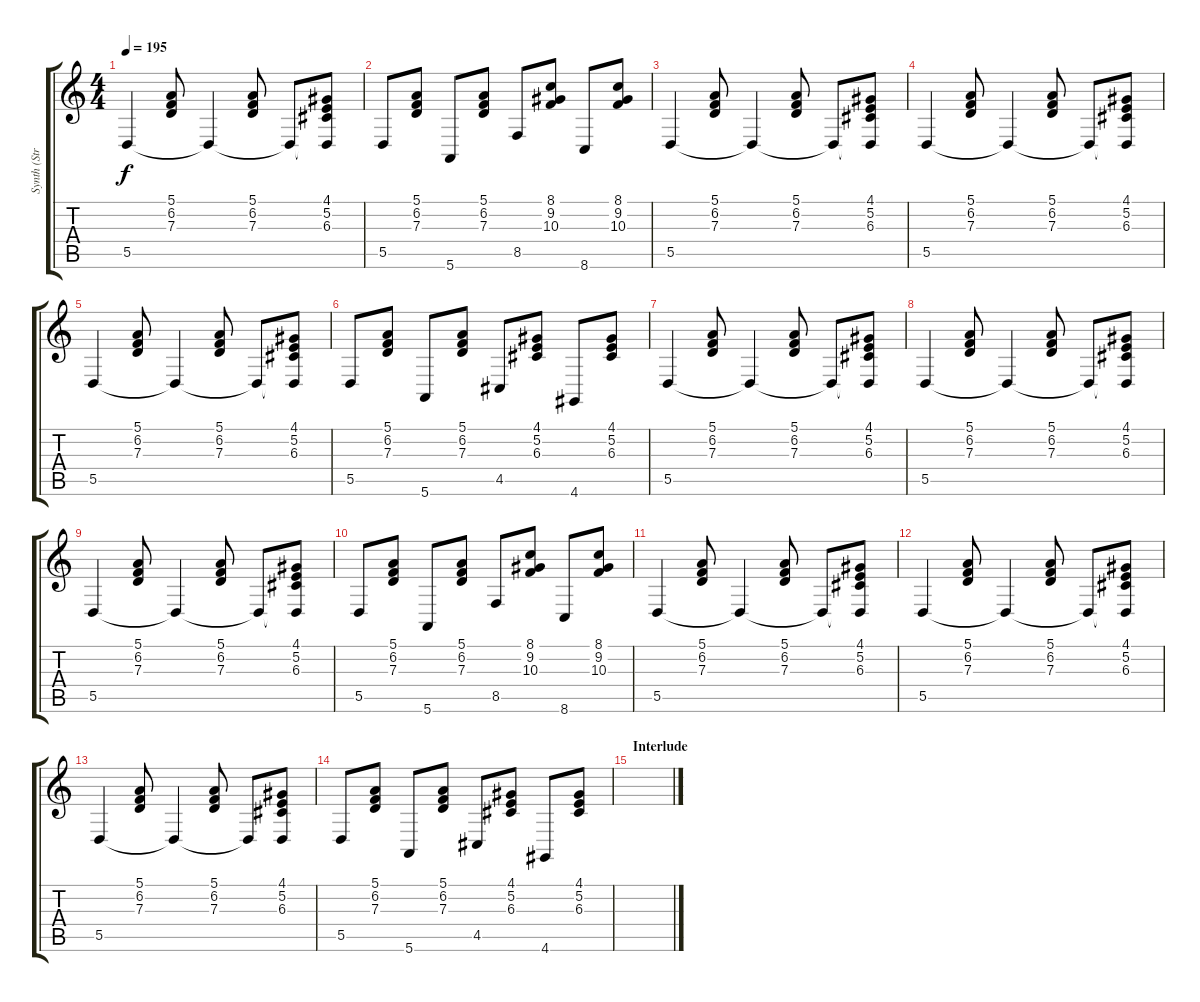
\track ("Synth (Strings)" "Synth (Str") {instrument stringensemble1}
\staff {score tabs}
\tuning (E4 B3 G3 D3 A2 E2) {hide}
\ts (4 4)
\tempo 195
\clef g2
\ks c
5.5.4{dy f} (5.1 6.2 7.3).8 5.5{t}.4 (5.1 6.2 7.3).8 5.5{t}.8 (4.1 5.2 6.3 5.5{t}).8 |
5.5.8 (5.1 6.2 7.3).8 5.6.8 (5.1 6.2 7.3).8 8.5.8 (8.1 9.2 10.3).8 8.6.8 (8.1 9.2 10.3).8 |
5.5.4 (5.1 6.2 7.3).8 5.5{t}.4 (5.1 6.2 7.3).8 5.5{t}.8 (4.1 5.2 6.3 5.5{t}).8 |
5.5.4 (5.1 6.2 7.3).8 5.5{t}.4 (5.1 6.2 7.3).8 5.5{t}.8 (4.1 5.2 6.3 5.5{t}).8 |
5.5.4 (5.1 6.2 7.3).8 5.5{t}.4 (5.1 6.2 7.3).8 5.5{t}.8 (4.1 5.2 6.3 5.5{t}).8 |
5.5.8 (5.1 6.2 7.3).8 5.6.8 (5.1 6.2 7.3).8 4.5.8 (4.1 5.2 6.3).8 4.6.8 (4.1 5.2 6.3).8 |
5.5.4 (5.1 6.2 7.3).8 5.5{t}.4 (5.1 6.2 7.3).8 5.5{t}.8 (4.1 5.2 6.3 5.5{t}).8 |
5.5.4 (5.1 6.2 7.3).8 5.5{t}.4 (5.1 6.2 7.3).8 5.5{t}.8 (4.1 5.2 6.3 5.5{t}).8 |
5.5.4 (5.1 6.2 7.3).8 5.5{t}.4 (5.1 6.2 7.3).8 5.5{t}.8 (4.1 5.2 6.3 5.5{t}).8 |
5.5.8 (5.1 6.2 7.3).8 5.6.8 (5.1 6.2 7.3).8 8.5.8 (8.1 9.2 10.3).8 8.6.8 (8.1 9.2 10.3).8 |
5.5.4 (5.1 6.2 7.3).8 5.5{t}.4 (5.1 6.2 7.3).8 5.5{t}.8 (4.1 5.2 6.3 5.5{t}).8 |
5.5.4 (5.1 6.2 7.3).8 5.5{t}.4 (5.1 6.2 7.3).8 5.5{t}.8 (4.1 5.2 6.3 5.5{t}).8 |
5.5.4 (5.1 6.2 7.3).8 5.5{t}.4 (5.1 6.2 7.3).8 5.5{t}.8 (4.1 5.2 6.3 5.5{t}).8 |
5.5.8 (5.1 6.2 7.3).8 5.6.8 (5.1 6.2 7.3).8 4.5.8 (4.1 5.2 6.3).8 4.6.8 (4.1 5.2 6.3).8 |
\section ("" "Interlude")
